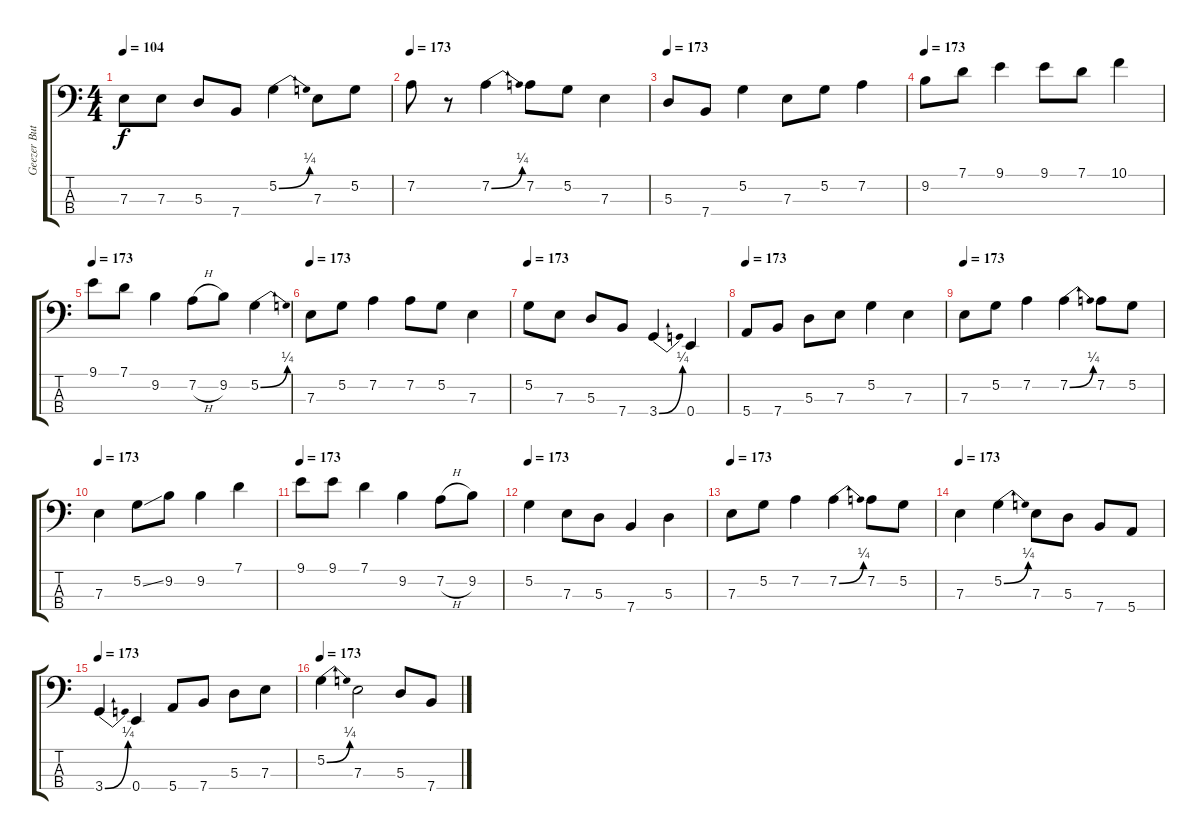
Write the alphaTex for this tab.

\track ("Geezer Butler" "Geezer But") {instrument electricbassfinger}
\staff {score tabs}
\tuning (G2 D2 A1 E1) {hide}
\ts (4 4)
\tempo 104
\tempo 173
\tempo 104
\clef f4
\ks c
7.3.8{dy f instrument electricbassfinger} 7.3.8 5.3.8 7.4.8 5.2{be (bend 0 0 60 1)}.4 7.3.8 5.2.8 |
\tempo 173
7.2.8 r.8 7.2{be (bend 0 0 60 1)}.4 7.2.8 5.2.8 7.3.4 |
\tempo 173
5.3.8 7.4.8 5.2.4 7.3.8 5.2.8 7.2.4 |
\tempo 173
9.2.8 7.1.8 9.1.4 9.1.8 7.1.8 10.1.4 |
\tempo 173
9.1.8 7.1.8 9.2.4 7.2{h}.8 9.2.8 5.2{be (bend 0 0 60 1)}.4 |
\tempo 173
7.3.8 5.2.8 7.2.4 7.2.8 5.2.8 7.3.4 |
\tempo 173
5.2.8 7.3.8 5.3.8 7.4.8 3.4{be (bend 0 0 60 1)}.4 0.4.4 |
\tempo 173
5.4.8 7.4.8 5.3.8 7.3.8 5.2.4 7.3.4 |
\tempo 173
7.3.8 5.2.8 7.2.4 7.2{be (bend 0 0 60 1)}.4 7.2.8 5.2.8 |
\tempo 173
7.3.4 5.2{ss}.8 9.2.8 9.2.4 7.1.4 |
\tempo 173
9.1.8 9.1.8 7.1.4 9.2.4 7.2{h}.8 9.2.8 |
\tempo 173
5.2.4 7.3.8 5.3.8 7.4.4 5.3.4 |
\tempo 173
7.3.8 5.2.8 7.2.4 7.2{be (bend 0 0 60 1)}.4 7.2.8 5.2.8 |
\tempo 173
7.3.4 5.2{be (bend 0 0 60 1)}.4 7.3.8 5.3.8 7.4.8 5.4.8 |
\tempo 173
3.4{be (bend 0 0 60 1)}.4 0.4.4 5.4.8 7.4.8 5.3.8 7.3.8 |
\tempo 173
5.2{be (bend 0 0 60 1)}.4 7.3.2 5.3.8 7.4.8
